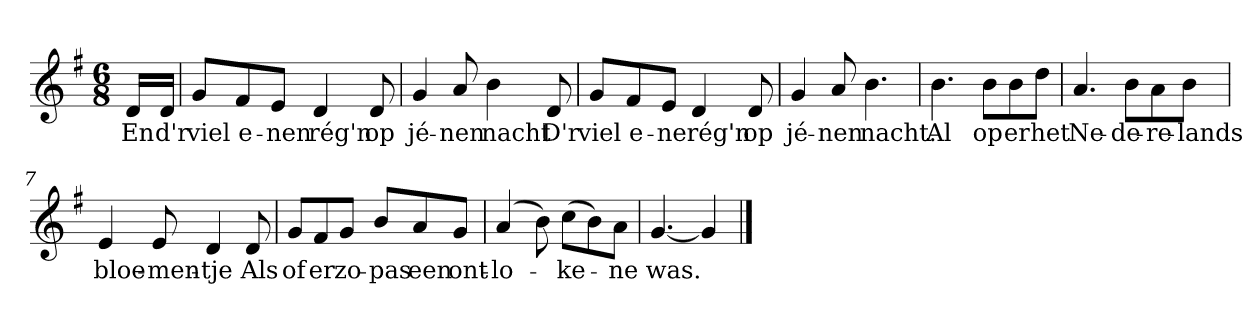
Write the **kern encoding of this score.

**kern	**text
*part1	*part1
*staff1	*staff1
*clefG2	*
*k[f#]	*
*G:	*
*M6/8	*
*MM120	*
=	=
16d/LL	En
16d/JJ	d'r
=1	=1
8g/L	viel
8f#/	e-
8e/J	-nen
4d	rég'n
8d	op
=2	=2
4g	jé-
8a	-nen
4b	nacht
8d	D'r
=3	=3
8g/L	viel
8f#/	e-
8e/J	-ne
4d	rég'n
8d	op
=4	=4
4g	jé-
8a	-nen
4.b	nacht.
=5	=5
4.b	Al
8b\L	op
8b\	er
8dd\J	het
=6	=6
4.a	Ne-
8b\L	-de-
8a\	-re-
8b\J	-lands
=7	=7
4e	bloe-
8e	-men-
4d	-tje
8d	Als
=8	=8
8g/L	of
8f#/	er
8g/J	zo-
8b/L	-pas
8a/	een
8g/J	ont-
=9	=9
(4a	-lo-
8b)	.
(8cc\L	-ke-
8b\)	.
8a\J	-ne
=10	=10
[4.g	was.
4g]	.
==	==
*-	*-
